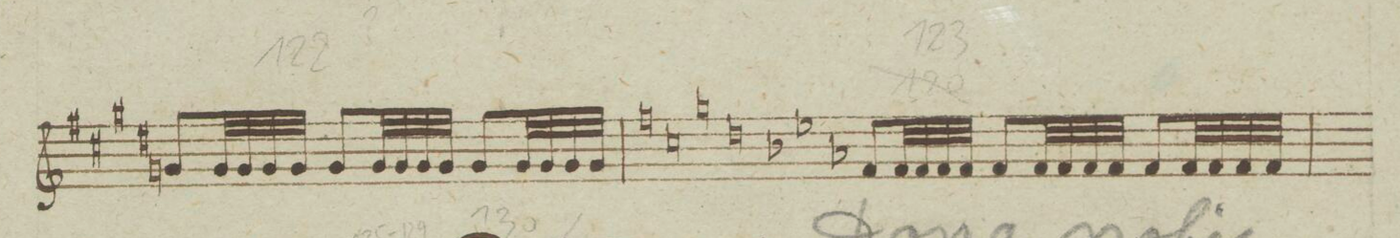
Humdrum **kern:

**kern	**dynam
*I"Violino Primo.	*
*clefG2	*
*k[bnenandnf#c#g#d#]	*
*met(c)	*
*M3/4	*
8gn/L	.
32g/LL	.
32g/	.
32g/	.
32g/JJJ	.
8g/L	.
32g/LL	.
32g/	.
32g/	.
32g/JJJ	.
8g/L	.
32g/LL	.
32g/	.
32g/	.
32g/JJJ	.
=120||	=120||
*k[fncngndnb-e-a-]	*
8f/L	.
32f/LL	.
32f/	.
32f/	.
32f/JJJ	.
8f/L	.
32f/LL	.
32f/	.
32f/	.
32f/JJJ	.
8f/L	.
32f/LL	.
32f/	.
32f/	.
32f/JJJ	.
=121	=121
*-	*-
